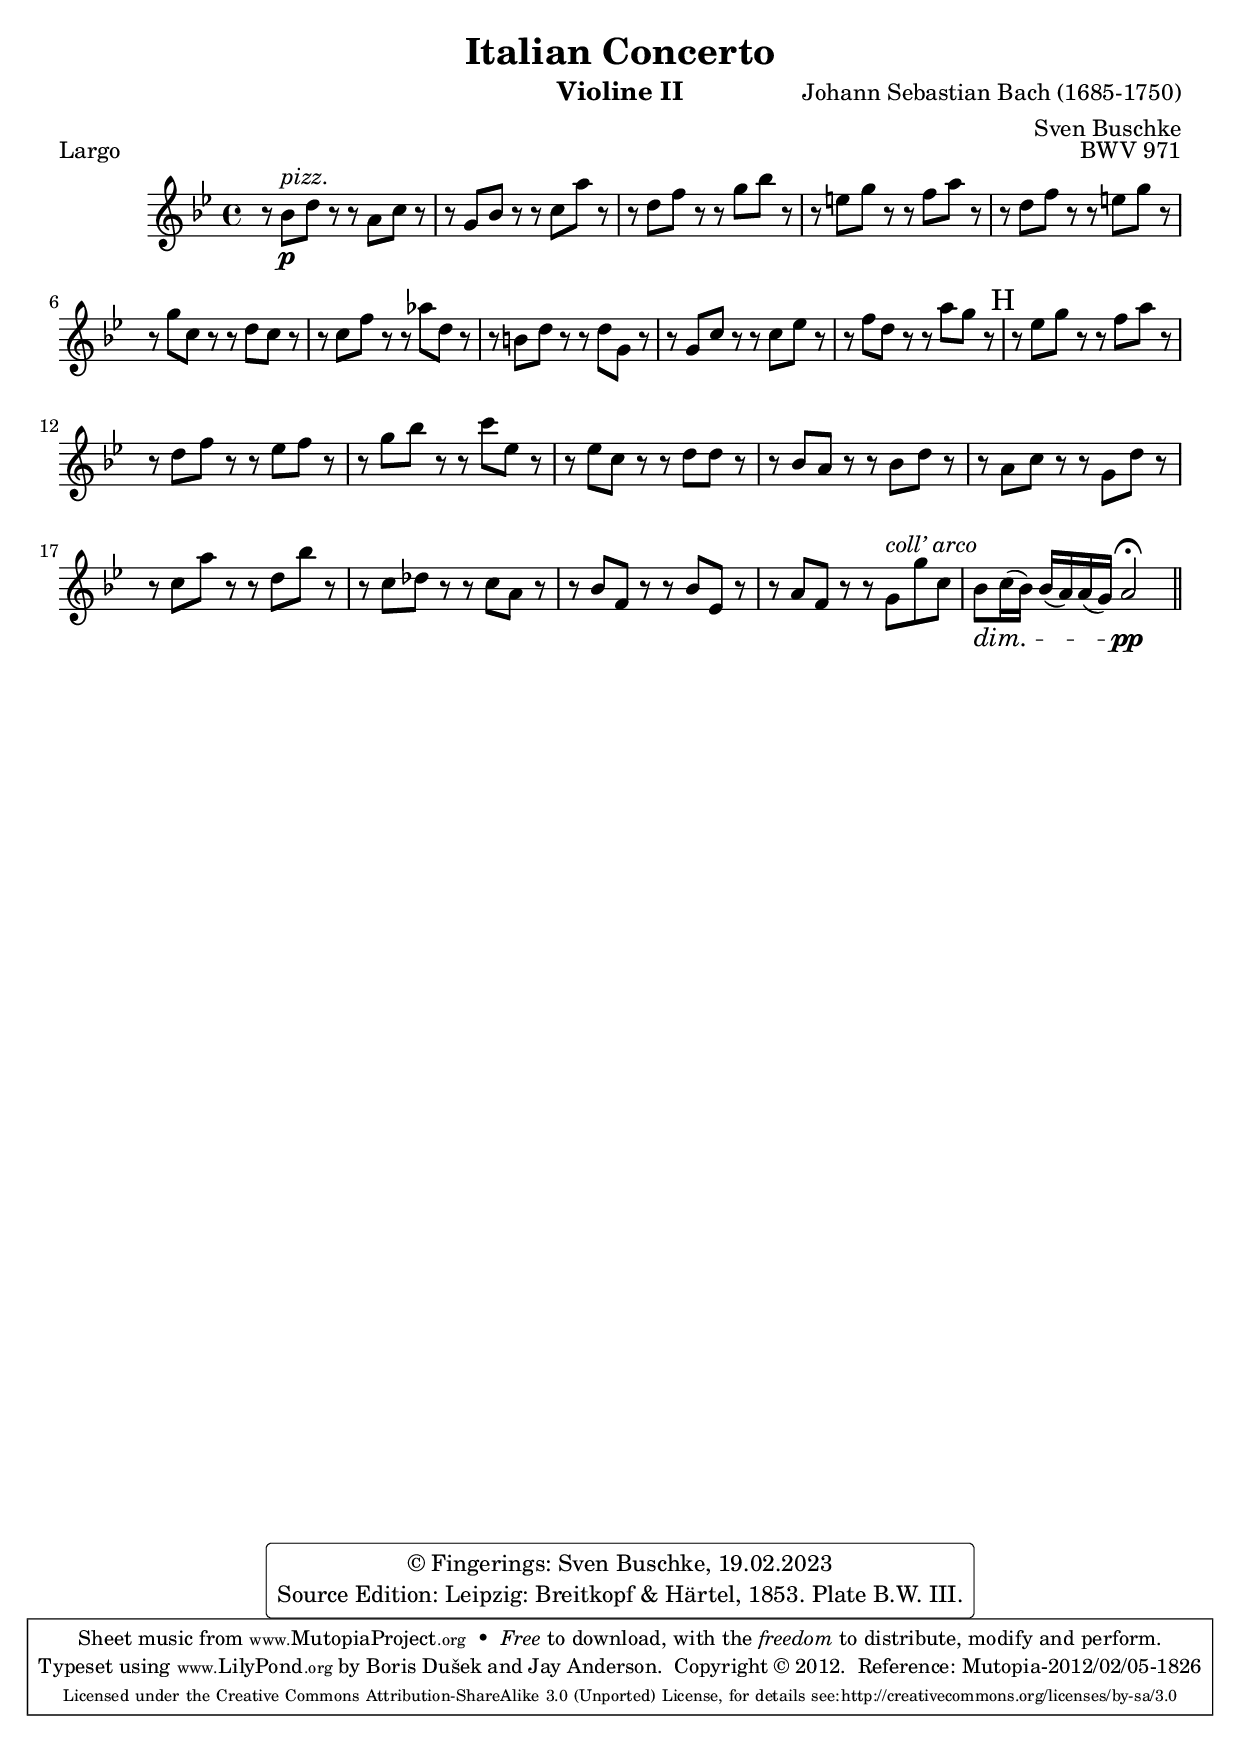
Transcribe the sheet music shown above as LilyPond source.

\version "2.18.2"

\version "2.18.2"

largoViolineII = {
  \transpose g g' {
	\key g \minor
	\time 4/4
	% 1
	\set Staff.midiInstrument = #"pizzicato strings"
	r8 bes\p^\markup{\italic pizz.} d' r r a c' r |
	r g bes r r c' a' r |
	r d' f' r r g' bes' r |
	r e' g' r r f' a' r |
	% 2
	r d' f' r r e' g' r |
	r g' c' r r d' c' r |
	r c' f' r r aes' d' r |
	r b d' r r d' g r |
	% 3
	r g c' r r c' ees' r |
	r f' d' r r a' g' r |
	\mark "H" r ees' g' r r f' a' r |
	r d' f' r r ees' f' r |
	% 4
	r g' bes' r r c'' ees' r |
	r ees' c' r r d' d' r |
	r bes a r r bes d' r |
	r a c' r r g d' r |
	r c' a' r r d' bes' r |
	r c' des' r r c' a r |
	r bes f r r bes ees r |
	r a f r r 
	\set Staff.midiInstrument = #"violin"
	\once \omit DynamicText
	g\p^\markup{\italic{coll’ arco}} g' c' |
	bes\dim c'16( bes) bes( a) a( g) a2\fermata\pp |
	\bar "||"
  }
}


instrument = "Violine II"
\include "header.ily"
\header {piece = "Largo"}
\score {
  \new Staff {\largoViolineII}
  \layout { }
  \midi {\tempo 4 = 30}
}
